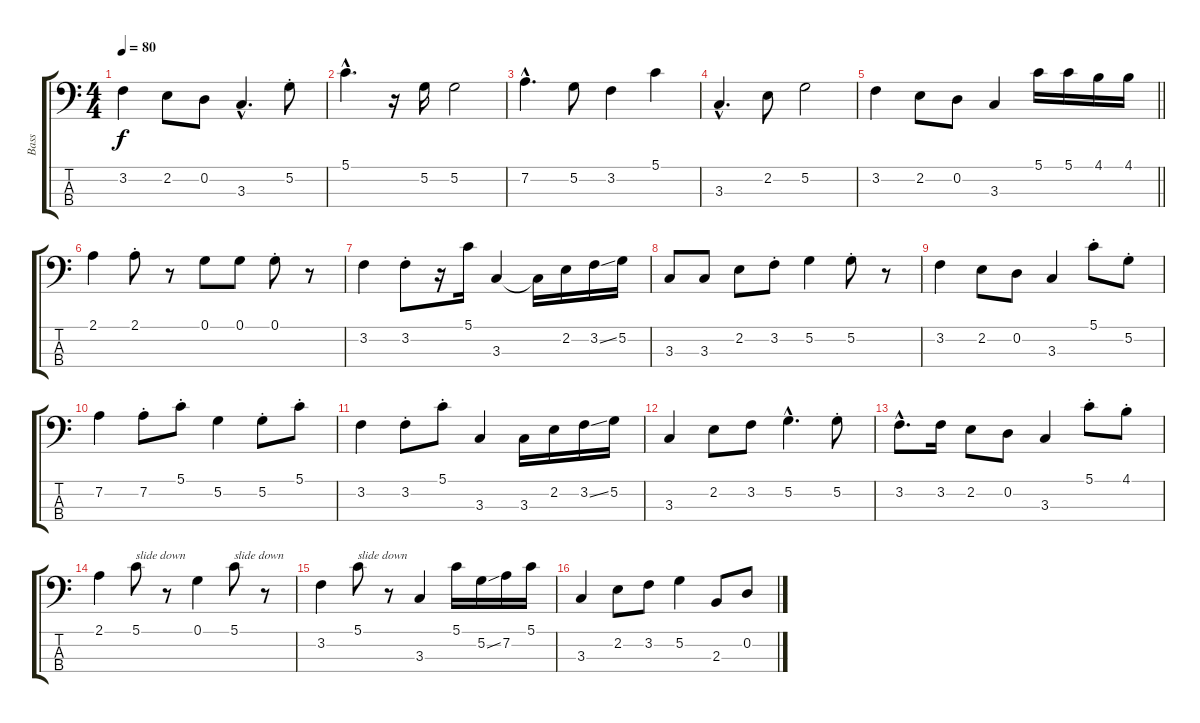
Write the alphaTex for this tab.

\track ("Bass" "Bass") {instrument electricbassfinger}
\staff {score tabs}
\tuning (G2 D2 A1 E1) {hide}
\ts (4 4)
\tempo 80
\clef f4
\ks c
3.2.4{dy f} 2.2.8 0.2.8 3.3{hac}.4{d} 5.2{st}.8 |
5.1{hac}.4{d} r.16 5.2.16 5.2.2 |
7.2{hac}.4{d} 5.2.8 3.2.4 5.1.4 |
3.3{hac}.4{d} 2.2.8 5.2.2 |
\barLineRight lightlight
3.2.4 2.2.8 0.2.8 3.3.4 5.1.16 5.1.16 4.1.16 4.1.16 |
2.1.4 2.1{st}.8 r.8 0.1.8 0.1.8 0.1{st}.8 r.8 |
3.2.4 3.2{st}.8 r.16 5.1.16 3.3.4 3.3{t}.16 2.2.16 3.2{ss}.16 5.2.16 |
3.3.8 3.3.8 2.2.8 3.2{st}.8 5.2.4 5.2{st}.8 r.8 |
3.2.4 2.2.8 0.2.8 3.3.4 5.1{st}.8 5.2{st}.8 |
7.2.4 7.2{st}.8 5.1{st}.8 5.2.4 5.2{st}.8 5.1{st}.8 |
3.2.4 3.2{st}.8 5.1{st}.8 3.3.4 3.3.16 2.2.16 3.2{ss}.16 5.2.16 |
3.3.4 2.2.8 3.2.8 5.2{hac}.4{d} 5.2{st}.8 |
3.2{hac}.8{d} 3.2.16 2.2.8 0.2.8 3.3.4 5.1{st}.8 4.1{st}.8 |
2.1.4 5.1.8{txt "slide down"} r.8 0.1.4 5.1.8{txt "slide down"} r.8 |
3.2.4 5.1.8{txt "slide down"} r.8 3.3.4 5.1.16 5.2{ss}.16 7.2.16 5.1.16 |
3.3.4 2.2.8 3.2.8 5.2.4 2.3.8 0.2.8
